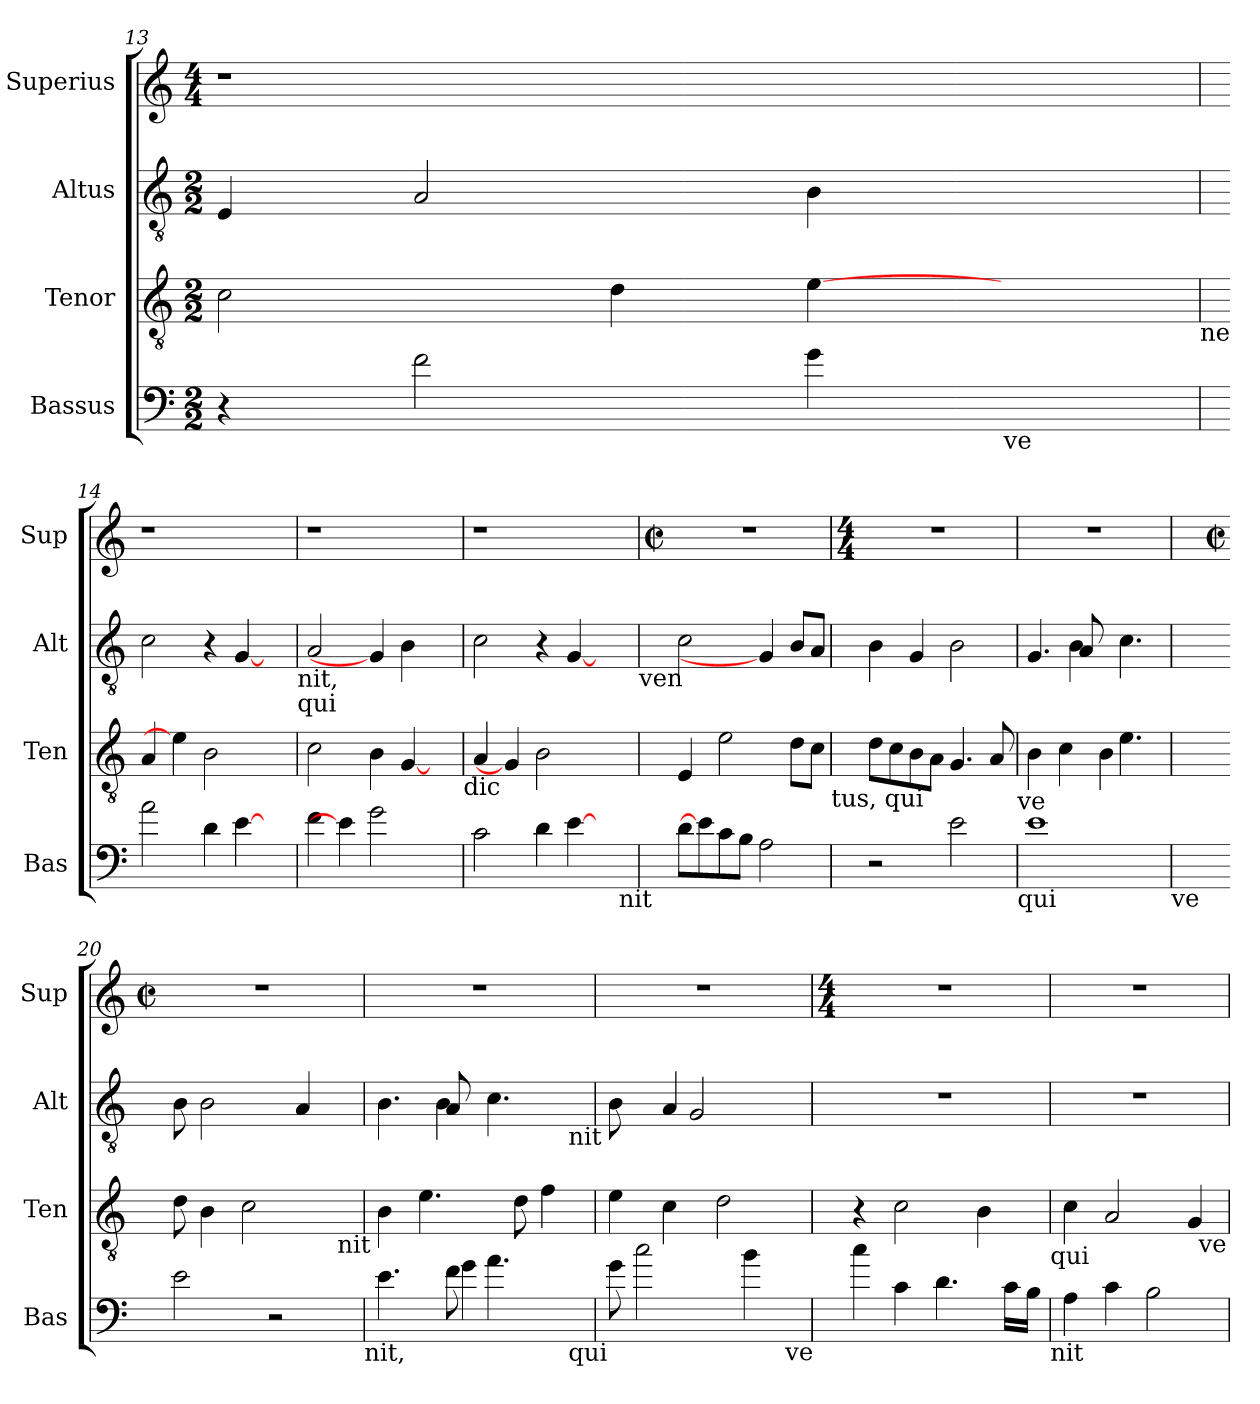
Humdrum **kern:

**kern	**kern	**kern	**kern
*part4	*part3	*part2	*part1
*staff4	*staff3	*staff2	*staff1
*I"Bassus	*I"Tenor	*I"Altus	*I"Superius
*I'Bas	*I'Ten	*I'Alt	*I'Sup
*clefF4	*clefGv2	*clefGv2	*clefG2
*ITrd7c12	*	*	*
*k[]	*k[]	*k[]	*k[]
*C:	*C:	*C:	*C:
*M2/2	*M2/2	*M2/2	*M4/4
=13	=13	=13	=13
4r	2c\	4E/	1r
2F\	.	2A/	.
.	4d\	.	.
4G\	[4e\	4B\	.
!LO:TX:b:t=ve	!	!	!
4ryy	4ryy	4ryy	4ryy
!	!LO:TX:b:t=ne	!	!
=14	=14	=14	=14
2A\	4A/	2c\	1r
.	4e\]	.	.
4D\	2B\	4r	.
[4E\	.	[4G/	.
4ryy	4ryy	4ryy	4ryy
!	!	!LO:TX:b:t=nit,	!
!	!	!LO:TX:b:t=qui	!
=15	=15	=15	=15
4F\	2c\	2A/	1r
4E\]	.	.	.
2G\	4B\	4G/]	.
.	[4G/	4B\	.
4ryy	4ryy	4ryy	4ryy
!	!LO:TX:b:t=dic	!	!
=16	=16	=16	=16
2C\	4A/	2c\	1r
.	4G/]	.	.
4D\	2B\	4r	.
[4E\	.	[4G/	.
8ryy	4ryy	4ryy	4ryy
!LO:TX:b:t=nit	!	!	!
8ryy	.	.	.
!	!	!LO:TX:b:t=ven	!
=17	=17	=17	=17
*	*	*	*M2/2
*	*	*	*met(c|)
8D\L	4E/	2c\	1r
8E\]	.	.	.
8C\	2e\	.	.
8BB\J	.	.	.
2AA\	.	4G/]	.
.	8d\L	8B/L	.
.	8c\J	8A/J	.
!	!LO:TX:b:t=tus, qui	!	!
!!LO:LB:g=z
=18	=18	=18	=18
*	*	*	*M4/4
2r	8d\L	4B\	1r
.	8c\	.	.
.	8B\	4G/	.
.	8A\J	.	.
2E\	4.G/	2B\	.
.	8A/	.	.
!	!LO:TX:b:t=ve	!	!
!LO:TX:b:t=qui	!	!	!
=19	=19	=19	=19
*	*^	*^	*
1E	4B\	2ryy	4.G/	4.ryy	1r
.	4c\	.	.	.	.
.	.	.	8A/	4B\	.
.	4B\	8ryy	2ryy	.	.
.	.	4.e\	.	4.c\	.
.	4ryy	.	.	.	.
*	*v	*v	*	*	*
*	*	*v	*v	*
!LO:TX:b:t=ve	!	!	!
=20	=20	=20	=20
*	*	*	*M2/2
*	*	*	*met(c|)
2E\	8d\	8B\	1r
.	4B\	2B\	.
.	2c\	.	.
2r	.	.	.
.	.	4A/	.
!	!LO:TX:b:t=nit	!	!
.	8ryy	8ryy	.
!LO:TX:b:t=nit,	!	!	!
=21	=21	=21	=21
*^	*	*^	*
4.E\	4.ryy	4B\	4.B\	4.ryy	1r
.	.	4.e\	.	.	.
8F\	4G\	.	8A/	4B\	.
4.A\	.	.	4.c\	.	.
.	4ryy	8d\	.	4ryy	.
.	.	4f\	.	.	.
!	!	!	!LO:TX:b:t=nit	!	!
!LO:TX:b:t=qui	!	!	!	!	!
8ryy	8ryy	.	8ryy	8ryy	.
*v	*v	*	*	*	*
=22	=22	=22	=22	=22
8G\	4e\	8B\	4.ryy	1r
2c\	.	8ryy	.	.
.	4c\	4A/	.	.
.	.	.	2G/	.
.	2d\	8ryy	.	.
4B\	.	4.ryy	.	.
!LO:TX:b:t=ve	!	!	!	!
8ryy	.	.	8ryy	.
*	*	*v	*v	*
=23	=23	=23	=23
*	*	*	*M4/4
4c\	4r	1r	1r
4C\	2c\	.	.
4.D\	.	.	.
.	4B\	.	.
16C\LL	.	.	.
16BB\JJ	.	.	.
!	!LO:TX:b:t=qui	!	!
!LO:TX:b:t=nit	!	!	!
=24	=24	=24	=24
4AA\	4c\	1r	1r
4C\	2A/	.	.
2BB\	.	.	.
.	4G/	.	.
!	!LO:TX:b:t=ve	!	!
=	=	=	=
*-	*-	*-	*-
